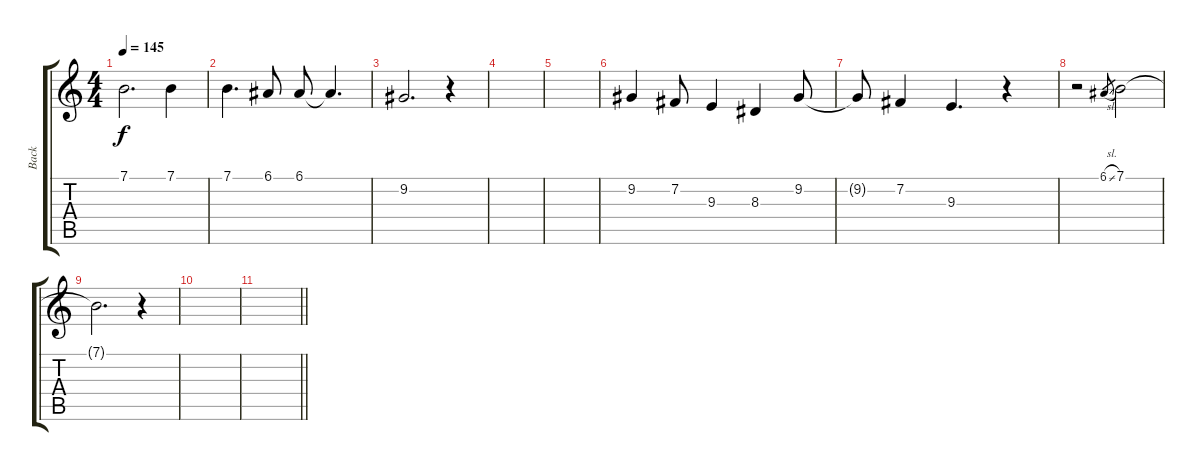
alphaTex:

\track ("Back" "Back") {instrument tuba}
\staff {score tabs}
\tuning (E4 B3 G3 D3 A2 E2) {hide}
\ts (4 4)
\tempo 145
\clef g2
\ks c
7.1{t}.2{d dy f} 7.1.4 |
7.1.4{d} 6.1.8 6.1.8 6.1{t}.4{d} |
9.2.2{d} r.4 |
|
|
9.2.4 7.2.8 9.3.4 8.3.4 9.2.8 |
9.2{t}.8 7.2.4 9.3.4{d} r.4 |
r.2 6.1{sl}.8{gr} 7.1.2 |
7.1{t}.2{d} r.4 |
|
\barLineRight lightlight
